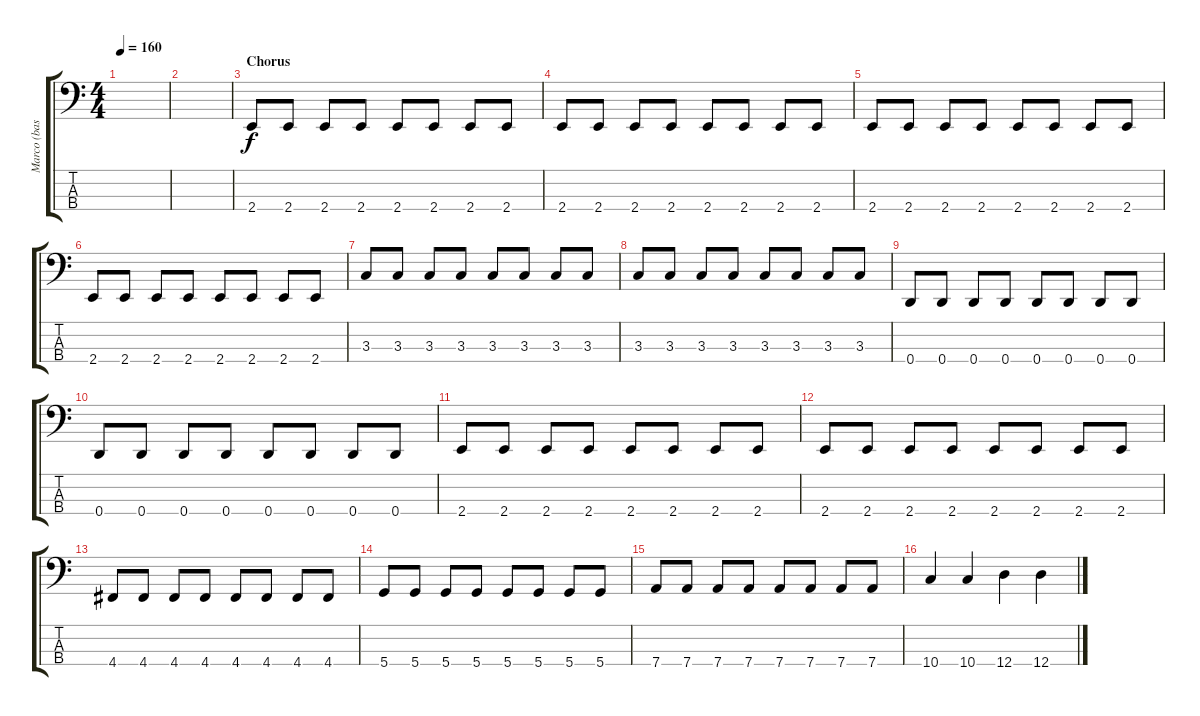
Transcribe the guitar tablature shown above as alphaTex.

\track ("Marco (bass)" "Marco (bas") {instrument electricbassfinger}
\staff {score tabs}
\tuning (G2 D2 A1 D1) {hide}
\ts (4 4)
\tempo 160
\clef f4
\ks c
|
|
\section ("" "Chorus")
2.4.8 2.4.8 2.4.8 2.4.8 2.4.8 2.4.8 2.4.8 2.4.8 |
2.4.8 2.4.8 2.4.8 2.4.8 2.4.8 2.4.8 2.4.8 2.4.8 |
2.4.8 2.4.8 2.4.8 2.4.8 2.4.8 2.4.8 2.4.8 2.4.8 |
2.4.8 2.4.8 2.4.8 2.4.8 2.4.8 2.4.8 2.4.8 2.4.8 |
3.3.8 3.3.8 3.3.8 3.3.8 3.3.8 3.3.8 3.3.8 3.3.8 |
3.3.8 3.3.8 3.3.8 3.3.8 3.3.8 3.3.8 3.3.8 3.3.8 |
0.4.8 0.4.8 0.4.8 0.4.8 0.4.8 0.4.8 0.4.8 0.4.8 |
0.4.8 0.4.8 0.4.8 0.4.8 0.4.8 0.4.8 0.4.8 0.4.8 |
2.4.8 2.4.8 2.4.8 2.4.8 2.4.8 2.4.8 2.4.8 2.4.8 |
2.4.8 2.4.8 2.4.8 2.4.8 2.4.8 2.4.8 2.4.8 2.4.8 |
4.4.8 4.4.8 4.4.8 4.4.8 4.4.8 4.4.8 4.4.8 4.4.8 |
5.4.8 5.4.8 5.4.8 5.4.8 5.4.8 5.4.8 5.4.8 5.4.8 |
7.4.8 7.4.8 7.4.8 7.4.8 7.4.8 7.4.8 7.4.8 7.4.8 |
10.4.4 10.4.4 12.4.4 12.4.4
